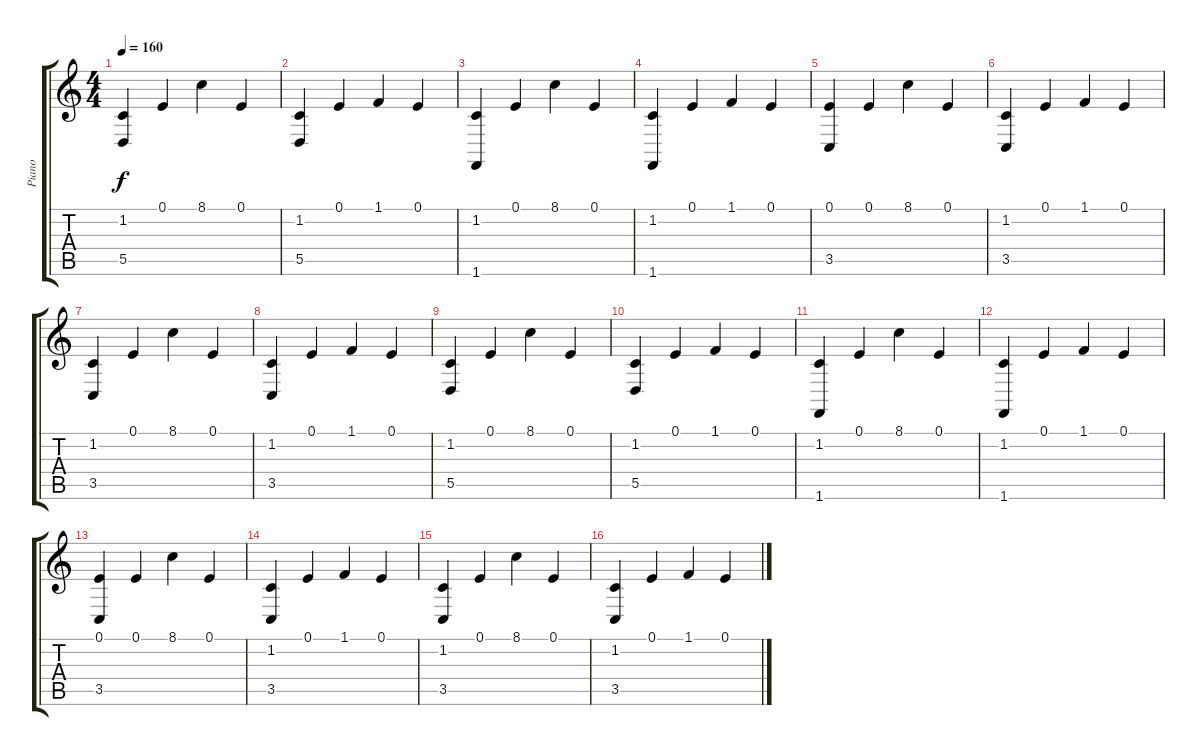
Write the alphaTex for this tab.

\track ("Piano" "Piano") {instrument electricgrandpiano}
\staff {score tabs}
\tuning (E4 B3 G3 D3 A2 E2) {hide}
\ts (4 4)
\tempo 160
\clef g2
\ks c
(1.2 5.5).4{dy f} 0.1.4 8.1.4 0.1.4 |
(1.2 5.5).4 0.1.4 1.1.4 0.1.4 |
(1.2 1.6).4 0.1.4 8.1.4 0.1.4 |
(1.2 1.6).4 0.1.4 1.1.4 0.1.4 |
(0.1 3.5).4 0.1.4 8.1.4 0.1.4 |
(1.2 3.5).4 0.1.4 1.1.4 0.1.4 |
(1.2 3.5).4 0.1.4 8.1.4 0.1.4 |
(1.2 3.5).4 0.1.4 1.1.4 0.1.4 |
(1.2 5.5).4 0.1.4 8.1.4 0.1.4 |
(1.2 5.5).4 0.1.4 1.1.4 0.1.4 |
(1.2 1.6).4 0.1.4 8.1.4 0.1.4 |
(1.2 1.6).4 0.1.4 1.1.4 0.1.4 |
(0.1 3.5).4 0.1.4 8.1.4 0.1.4 |
(1.2 3.5).4 0.1.4 1.1.4 0.1.4 |
(1.2 3.5).4 0.1.4 8.1.4 0.1.4 |
(1.2 3.5).4 0.1.4 1.1.4 0.1.4
